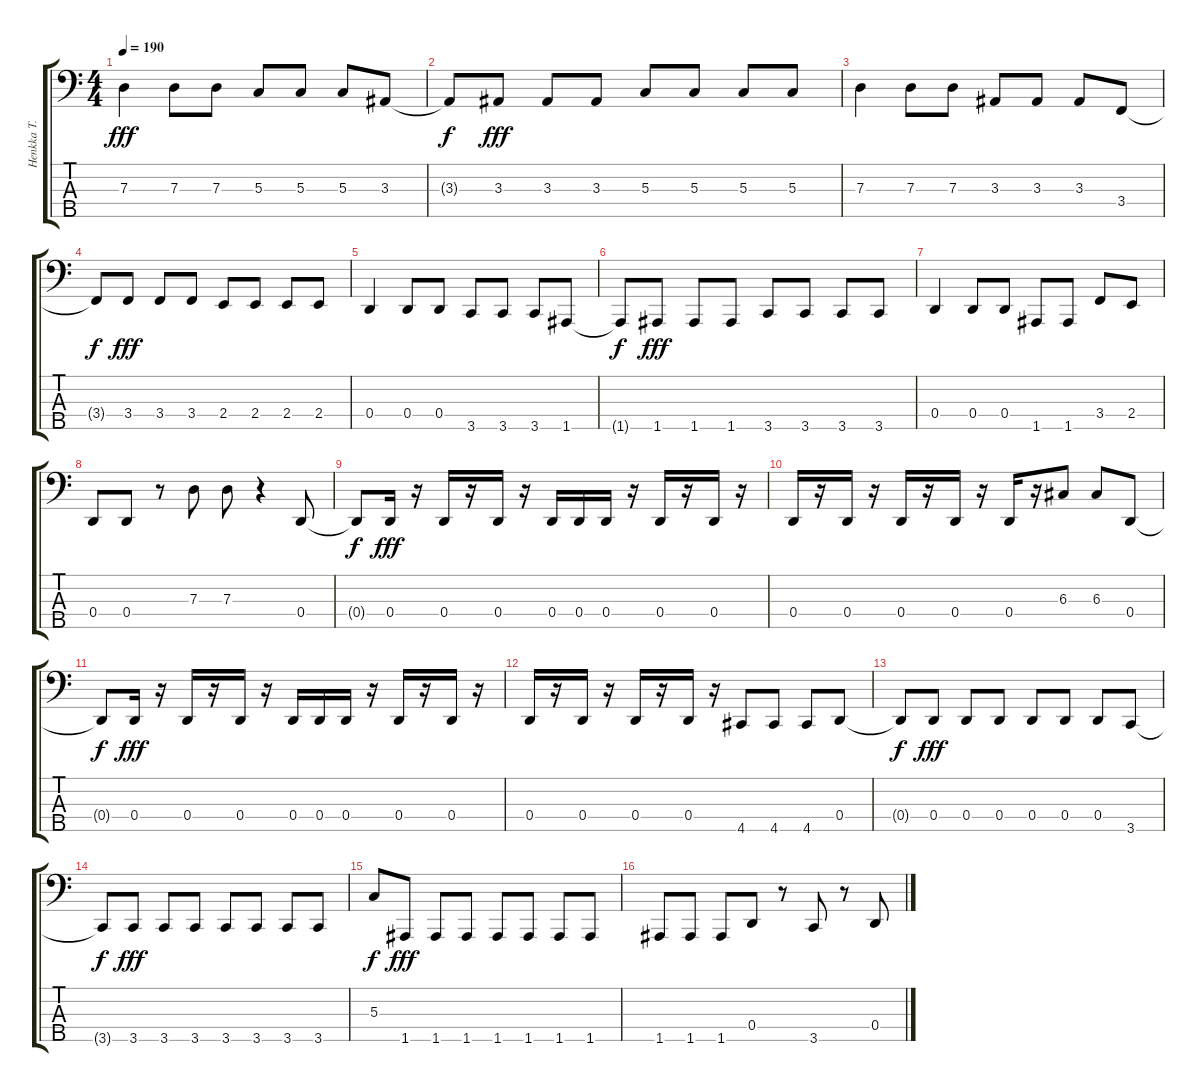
\track ("Henkka T. Blacksmith" "Henkka T. ") {instrument electricbassfinger}
\staff {score tabs}
\tuning (F2 C2 G1 D1 A0) {hide}
\ts (4 4)
\tempo 190
\clef f4
\ks c
7.3.4{dy fff} 7.3.8 7.3.8 5.3.8 5.3.8 5.3.8 3.3.8 |
3.3{t}.8{dy f} 3.3.8{dy fff} 3.3.8 3.3.8 5.3.8 5.3.8 5.3.8 5.3.8 |
7.3.4 7.3.8 7.3.8 3.3.8 3.3.8 3.3.8 3.4.8 |
3.4{t}.8{dy f} 3.4.8{dy fff} 3.4.8 3.4.8 2.4.8 2.4.8 2.4.8 2.4.8 |
0.4.4 0.4.8 0.4.8 3.5.8 3.5.8 3.5.8 1.5.8 |
1.5{t}.8{dy f} 1.5.8{dy fff} 1.5.8 1.5.8 3.5.8 3.5.8 3.5.8 3.5.8 |
0.4.4 0.4.8 0.4.8 1.5.8 1.5.8 3.4.8 2.4.8 |
0.4.8 0.4.8 r.8 7.3.8 7.3.8 r.4 0.4.8 |
0.4{t}.8{dy f} 0.4.16{dy fff} r.16 0.4.16 r.16 0.4.16 r.16 0.4.16 0.4.16 0.4.16 r.16 0.4.16 r.16 0.4.16 r.16 |
0.4.16 r.16 0.4.16 r.16 0.4.16 r.16 0.4.16 r.16 0.4.16 r.16 6.3.8 6.3.8 0.4.8 |
0.4{t}.8{dy f} 0.4.16{dy fff} r.16 0.4.16 r.16 0.4.16 r.16 0.4.16 0.4.16 0.4.16 r.16 0.4.16 r.16 0.4.16 r.16 |
0.4.16 r.16 0.4.16 r.16 0.4.16 r.16 0.4.16 r.16 4.5.8 4.5.8 4.5.8 0.4.8 |
0.4{t}.8{dy f} 0.4.8{dy fff} 0.4.8 0.4.8 0.4.8 0.4.8 0.4.8 3.5.8 |
3.5{t}.8{dy f} 3.5.8{dy fff} 3.5.8 3.5.8 3.5.8 3.5.8 3.5.8 3.5.8 |
5.3.8{dy f} 1.5.8{dy fff} 1.5.8 1.5.8 1.5.8 1.5.8 1.5.8 1.5.8 |
1.5.8 1.5.8 1.5.8 0.4.8 r.8 3.5.8 r.8 0.4.8
